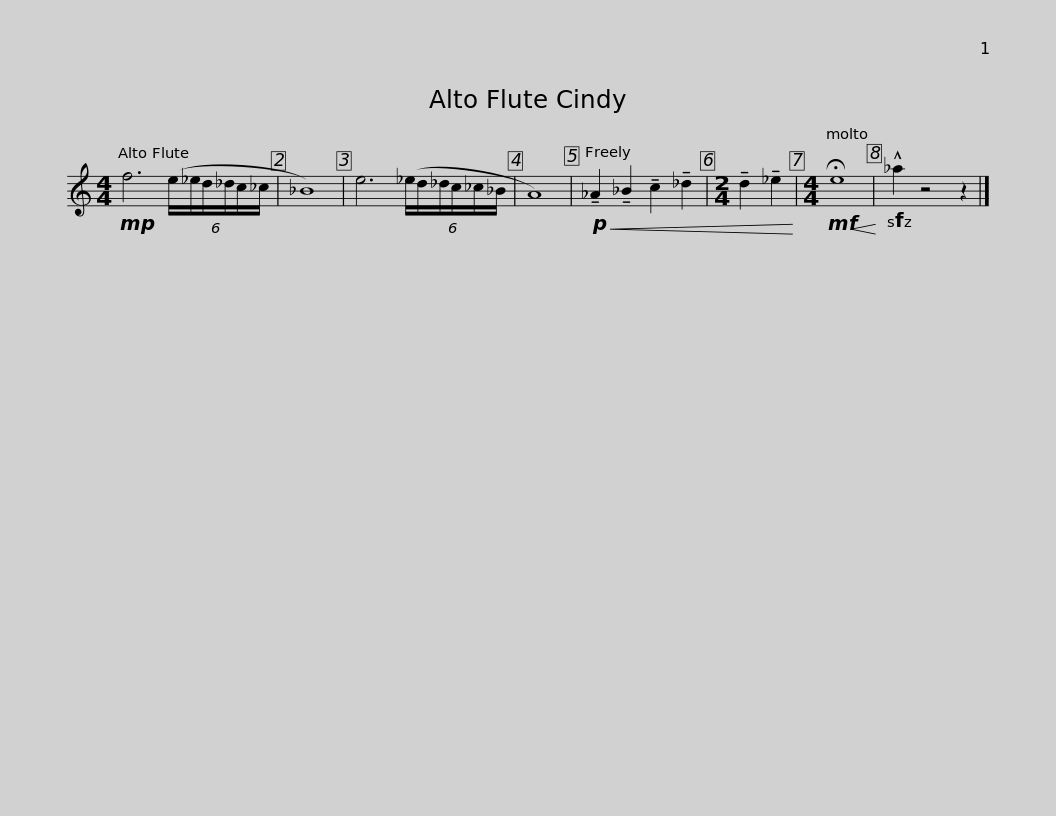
X:1
L:1/8
M:4/4
I:linebreak $
K:none
V:1 treble transpose=-5
V:1
[K:C]!mp! f6 (6:4:6(e/_e/d/_d/c/_c/ | _B8) | e6 (6:4:6(_e/d/_d/c/_c/_B/ | A8) |!p!!<(! !tenuto!_A2 !tenuto!_B2 !tenuto!c2 !tenuto!_d2 | %5
[M:2/4] !tenuto!d2 !tenuto!_e2!<)! |[M:4/4]!mf!!<(! !fermata!e8!<)! |!sfz! !^!_a2 z4 z2 |] %8
